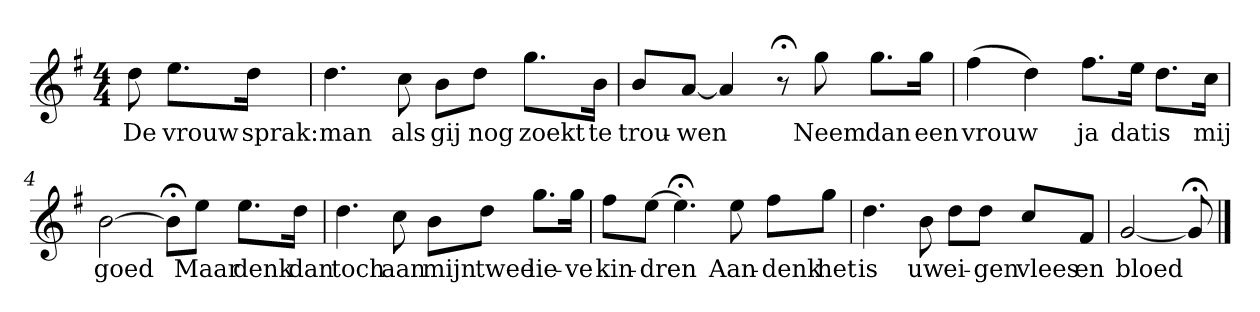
**kern	**text
*part1	*part1
*staff1	*staff1
*k[f#]	*
*G:	*
*M4/4	*
*MM120	*
=	=
8dd	De
8.eeL	vrouw
16ddJk	sprak:
=1	=1
4.dd	man
8cc	als
8bL	gij
8ddJ	nog
8.ggL	zoekt
16bJk	te
=2	=2
8bL	trou-
[8aJ	-wen
4a]	.
8r;<	.
8gg	Neem
8.ggL	dan
16ggJk	een
=3	=3
(4ff#	vrouw
4dd)	.
8.ff#L	ja
16eeJk	dat
8.ddL	is
16ccJk	mij
=4	=4
[2b	goed
8b;<L]	.
8eeJ	Maar
8.eeL	denk
16ddJk	dan
=5	=5
4.dd	toch
8cc	aan
8bL	mijn
8ddJ	twee
8.ggL	lie-
16ggJk	-ve
=6	=6
8ff#L	kin-
[8eeJ	-dren
4.ee;<]	.
8ee	Aan-
8ff#L	-denk
8ggJ	het
=7	=7
4.dd	is
8b	uw
8ddL	ei-
8ddJ	-gen
8ccL	vlees
8f#J	en
=8	=8
[2g	bloed
8g;<]	.
==	==
*-	*-
